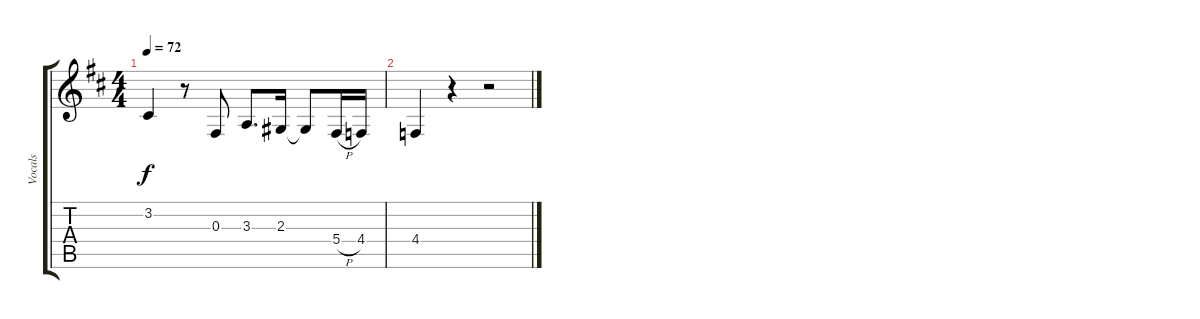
\track ("Vocals" "Vocals") {instrument clarinet}
\staff {score tabs}
\tuning (Eb4 Bb3 Gb3 Db3 Ab2 Eb2) {hide}
\ts (4 4)
\tempo 72
\clef g2
\ks d
3.2.4{dy f} r.8 0.3.8 3.3.8{d} 2.3.16 2.3{t}.8 5.4{h}.16 4.4.16 |
4.4.4 r.4 r.2
